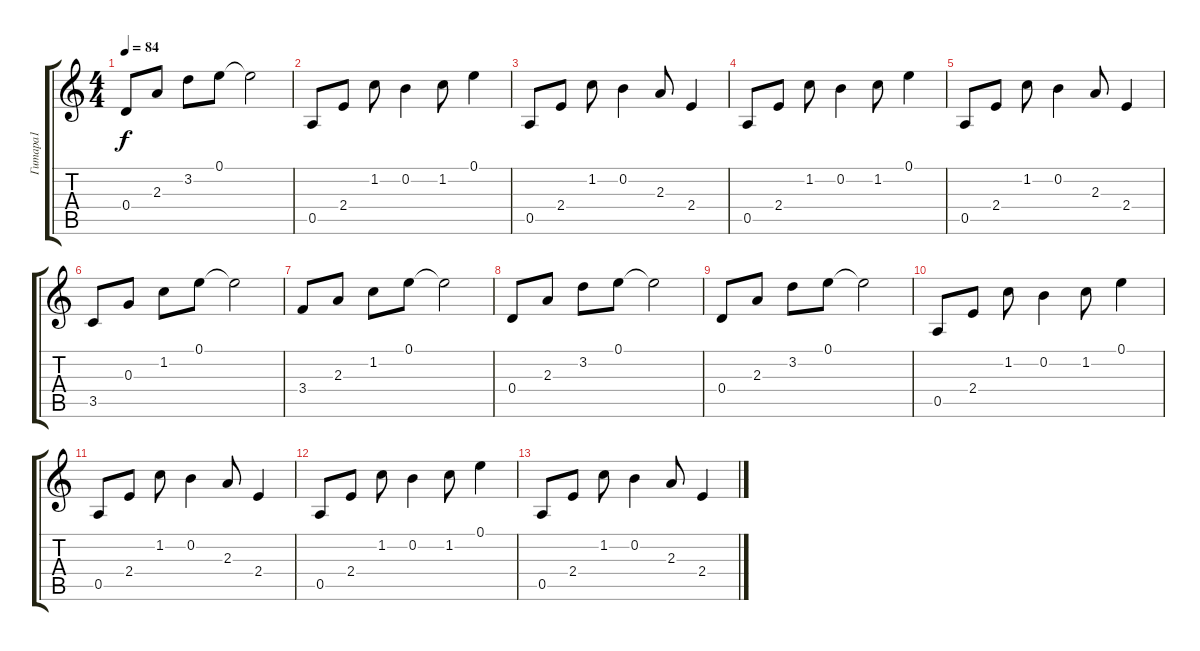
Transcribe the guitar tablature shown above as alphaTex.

\track ("Гитара1" "Гитара1") {instrument acousticguitarsteel}
\staff {score tabs}
\tuning (E4 B3 G3 D3 A2 E2) {hide}
\ts (4 4)
\tempo 84
\clef g2
\ks c
0.4.8{dy f} 2.3.8 3.2.8 0.1.8 0.1{t}.2 |
0.5.8 2.4.8 1.2.8 0.2.4 1.2.8 0.1.4 |
0.5.8 2.4.8 1.2.8 0.2.4 2.3.8 2.4.4 |
0.5.8 2.4.8 1.2.8 0.2.4 1.2.8 0.1.4 |
0.5.8 2.4.8 1.2.8 0.2.4 2.3.8 2.4.4 |
3.5.8 0.3.8 1.2.8 0.1.8 0.1{t}.2 |
3.4.8 2.3.8 1.2.8 0.1.8 0.1{t}.2 |
0.4.8 2.3.8 3.2.8 0.1.8 0.1{t}.2 |
0.4.8 2.3.8 3.2.8 0.1.8 0.1{t}.2 |
0.5.8 2.4.8 1.2.8 0.2.4 1.2.8 0.1.4{volume 9} |
0.5.8{volume 8} 2.4.8 1.2.8{volume 7} 0.2.4{volume 6} 2.3.8{volume 5} 2.4.4 |
0.5.8{volume 4} 2.4.8 1.2.8{volume 3} 0.2.4 1.2.8{volume 2} 0.1.4 |
0.5.8{volume 1} 2.4.8 1.2.8 0.2.4 2.3.8 2.4.4
